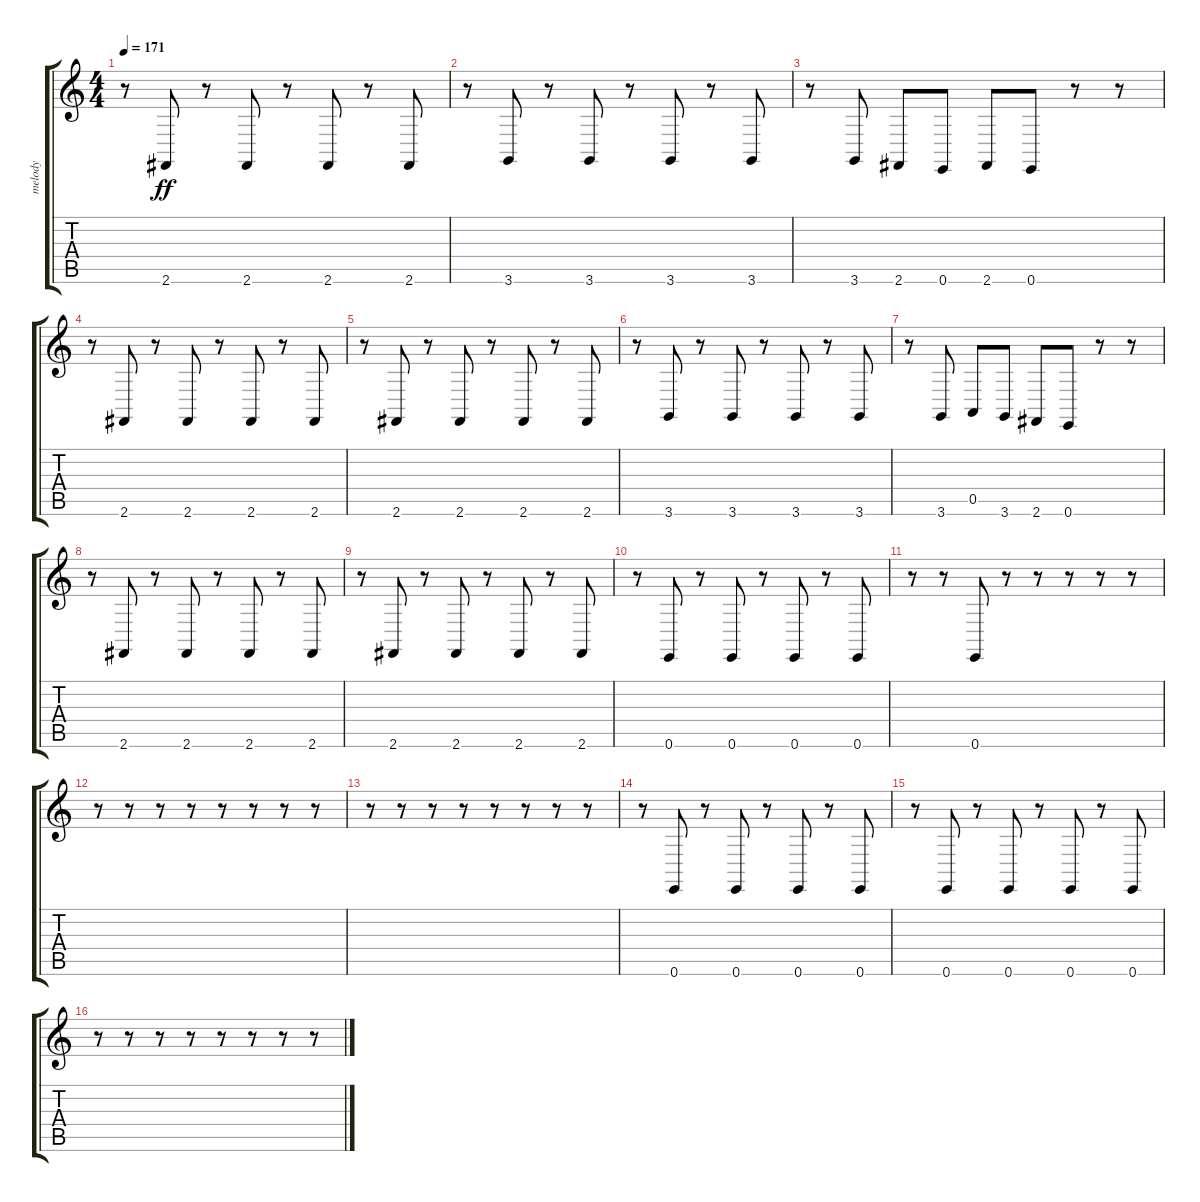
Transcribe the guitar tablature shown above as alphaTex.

\track ("melody" "melody") {instrument lead1square}
\staff {score tabs}
\tuning (E4 B3 G3 D3 A2 E2) {hide}
\ts (4 4)
\tempo 171
\clef g2
\ks c
r.8{dy ff} 2.6.8 r.8 2.6.8 r.8 2.6.8 r.8 2.6.8 |
r.8 3.6.8 r.8 3.6.8 r.8 3.6.8 r.8 3.6.8 |
r.8 3.6.8 2.6.8 0.6.8 2.6.8 0.6.8 r.8 r.8 |
r.8 2.6.8 r.8 2.6.8 r.8 2.6.8 r.8 2.6.8 |
r.8 2.6.8 r.8 2.6.8 r.8 2.6.8 r.8 2.6.8 |
r.8 3.6.8 r.8 3.6.8 r.8 3.6.8 r.8 3.6.8 |
r.8 3.6.8 0.5.8 3.6.8 2.6.8 0.6.8 r.8 r.8 |
r.8 2.6.8 r.8 2.6.8 r.8 2.6.8 r.8 2.6.8 |
r.8 2.6.8 r.8 2.6.8 r.8 2.6.8 r.8 2.6.8 |
r.8 0.6.8 r.8 0.6.8 r.8 0.6.8 r.8 0.6.8 |
r.8 r.8 0.6.8 r.8 r.8 r.8 r.8 r.8 |
r.8 r.8 r.8 r.8 r.8 r.8 r.8 r.8 |
r.8 r.8 r.8 r.8 r.8 r.8 r.8 r.8 |
r.8 0.6.8 r.8 0.6.8 r.8 0.6.8 r.8 0.6.8 |
r.8 0.6.8 r.8 0.6.8 r.8 0.6.8 r.8 0.6.8 |
r.8 r.8 r.8 r.8 r.8 r.8 r.8 r.8
